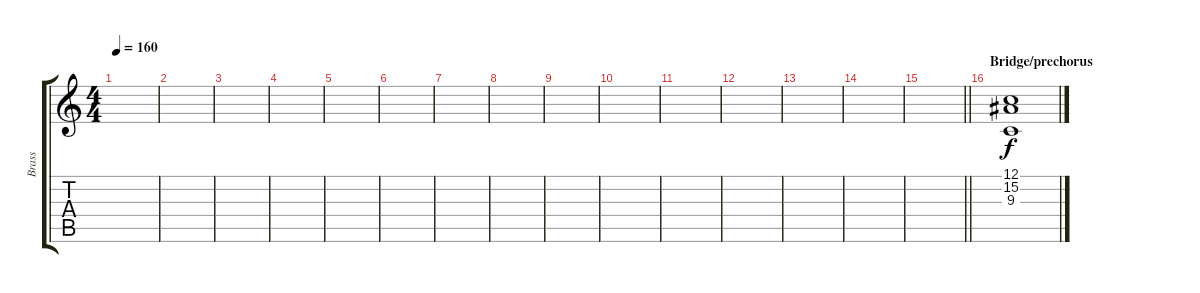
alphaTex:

\track ("Brass" "Brass") {instrument brasssection}
\staff {score tabs}
\tuning (C4 G3 Eb3 Bb2 F2 C2) {hide}
\ts (4 4)
\tempo 160
\clef g2
\ks c
|
|
|
|
|
|
|
|
|
|
|
|
|
|
\barLineRight lightlight
|
\section ("" "Bridge/prechorus")
(12.1 15.2 9.3).1
